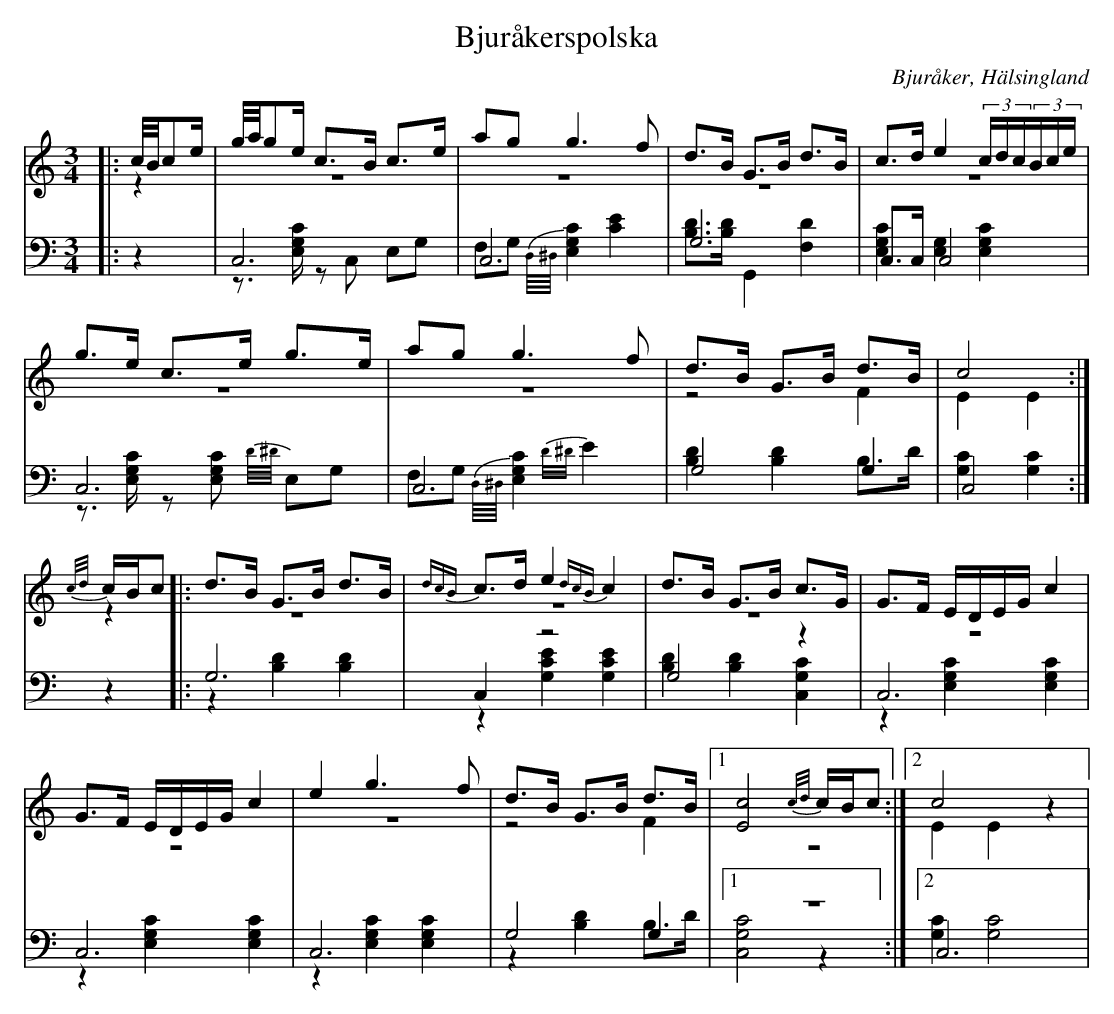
X:1
T: Bjuråkerspolska
O: Bjuråker, Hälsingland
M: 3/4
L: 1/8
K: C
V:1
V:2 merge
V:3
V:4 merge
V:1
|:c//B//ce/|g//a//ge/ c>B c>e|ag g3 f|d>B G>B d>B|c>d e2 (3c/d/c/(3B/c/e/|
g>e c>e g>e|ag g3 f|d>B G>B d>B|c4:|
{c/d/}c/B/c |:d>B G>B d>B|{dcB}c>d e2 {dcB}c2|d>B G>B c>G|G>F E/D/E/G/ c2|
G>F E/D/E/G/ c2|e2 g3 f|d>B G>B d>B|1 [E4c4] {c/d/}c/B/c:|2 c4 z2|
V:2
|:z2|z6|z6|z6|z6|
z6|z6|z4 F2|E2 E2:|
z2|:z6|z6|z6|z6|
 z6|z6|z4 F2|1 z6:|2 E2 E2 z2|
V:3 clef=bass
|:z2|C,6|C,6|G,6|C,>C, C,4|
C,6|C,6|G,4 G,2|C,4:|
z2|:G,6|C,2 z4|G,4 z2|C,6|
 C,6|C,6|G,4 G,2|1 z6:|2 C,6|
V:4 clef=bass
|:z2|z>[E,G,C] zC, E,G,|F,G, {D,//^D,//}[E,2G,2C2] [E2C2]|[B,D]>[B,D] G,,2 [F,2D2]|[E,2G,2C2] [E,2G,2] [E,2G,2C2]|
z>[E,G,C] z[E,G,C] {D//^D//}E,G,|F,G, {D,//^D,//}[E,2G,2C2] {D/^D/}E2|[B,2D2] [B,2D2] B,>D|[G,2C2][G,2C2]:|
z2|:z2 [B,2D2] [B,2D2]|z2 [G,2C2E2] [G,2C2E2]|[B,2D2][B,2D2] [C,2G,2C2]|z2 [E,2G,2C2] [E,2G,2C2]|
z2 [E,2G,2C2] [E,2G,2C2]|z2 [E,2G,2C2] [E,2G,2C2]|z2 [B,2D2] B,>D|1 [C,4G,4C4] z2:|2 [G,2C2] [G,4C4]|
